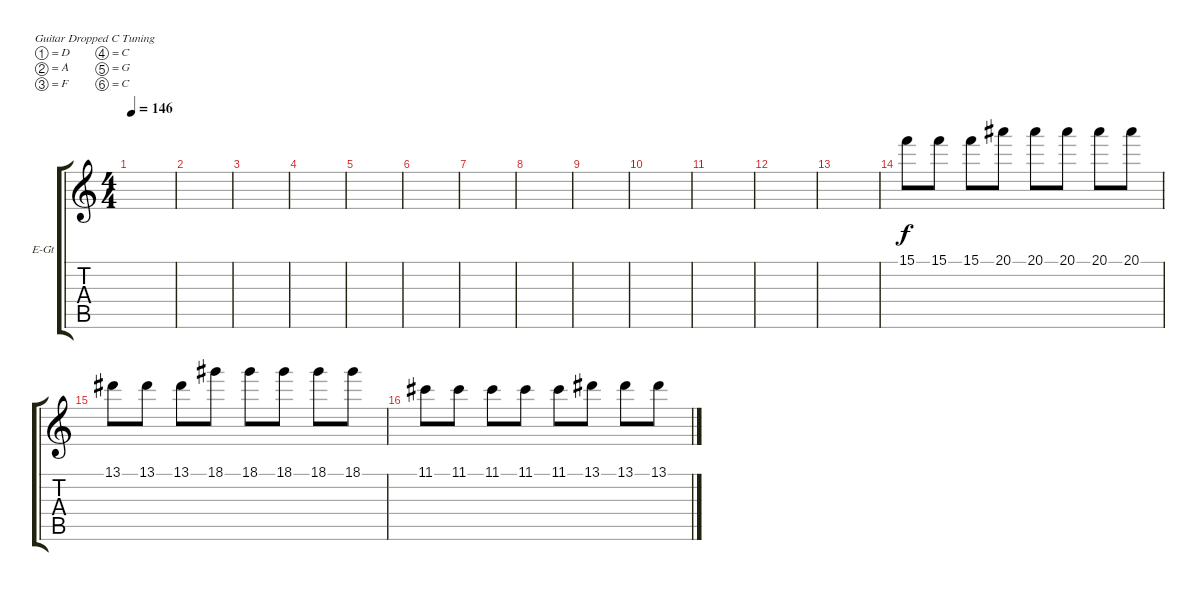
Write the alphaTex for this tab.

\defaultSystemsLayout 4
\bracketExtendMode groupsimilarinstruments
\firstSystemTrackNameOrientation horizontal
\otherSystemsTrackNameOrientation horizontal
\track ("Guitar Lead" "E-Gt") {instrument overdrivenguitar}
\staff {score tabs}
\tuning (D4 A3 F3 C3 G2 C2)
\ts (4 4)
\tempo 146
\clef g2
\ks c
|
|
|
|
|
|
|
|
|
|
|
|
|
15.1.8 15.1.8 15.1.8 20.1.8 20.1.8 20.1.8 20.1.8 20.1.8 |
13.1.8 13.1.8 13.1.8 18.1.8 18.1.8 18.1.8 18.1.8 18.1.8 |
11.1.8 11.1.8 11.1.8 11.1.8 11.1.8 13.1.8 13.1.8 13.1.8
